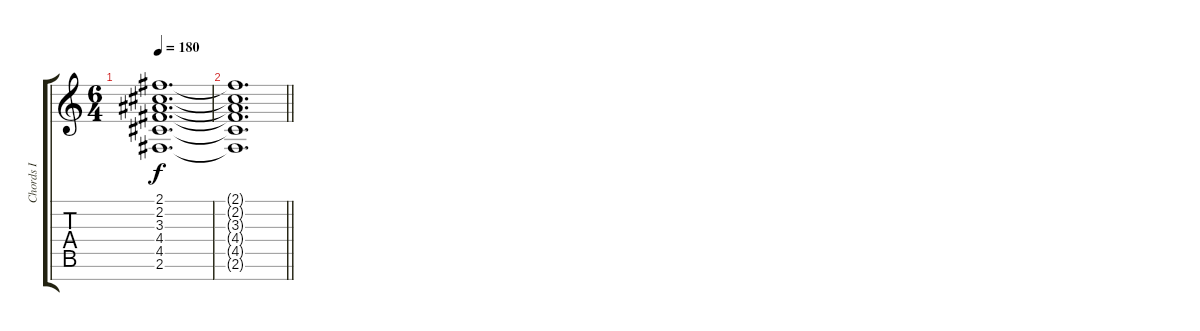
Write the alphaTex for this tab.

\track ("Chords I" "Chords I") {instrument electricguitarjazz}
\staff {score tabs}
\tuning (E4 B3 G3 D3 A2 E2 B1) {hide}
\ts (6 4)
\tempo 180
\clef g2
\ks c
(2.1 2.2 3.3 4.4 4.5 2.6).1{d dy f balance 0} |
\barLineRight lightlight
(2.1{t} 2.2{t} 3.3{t} 4.4{t} 4.5{t} 2.6{t}).1{d}
